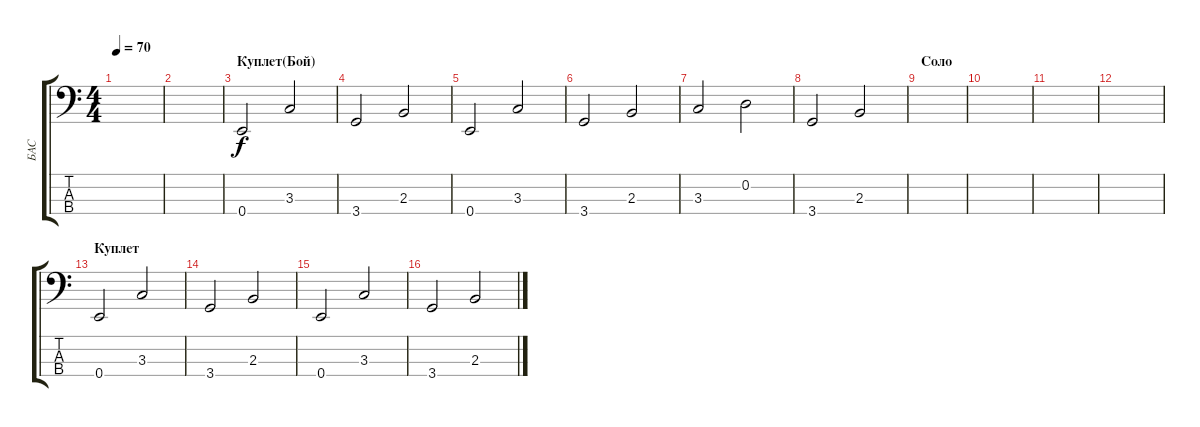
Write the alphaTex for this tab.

\track ("БАС" "БАС") {instrument electricbasspick}
\staff {score tabs}
\tuning (G2 D2 A1 E1) {hide}
\ts (4 4)
\tempo 70
\clef f4
\ks c
|
|
\section ("" "Куплет(Бой)")
0.4.2 3.3.2 |
3.4.2 2.3.2 |
0.4.2 3.3.2 |
3.4.2 2.3.2 |
3.3.2 0.2.2 |
3.4.2 2.3.2 |
\section ("" "Соло")
|
|
|
|
\section ("" "Куплет")
0.4.2 3.3.2 |
3.4.2 2.3.2 |
0.4.2 3.3.2 |
3.4.2 2.3.2
